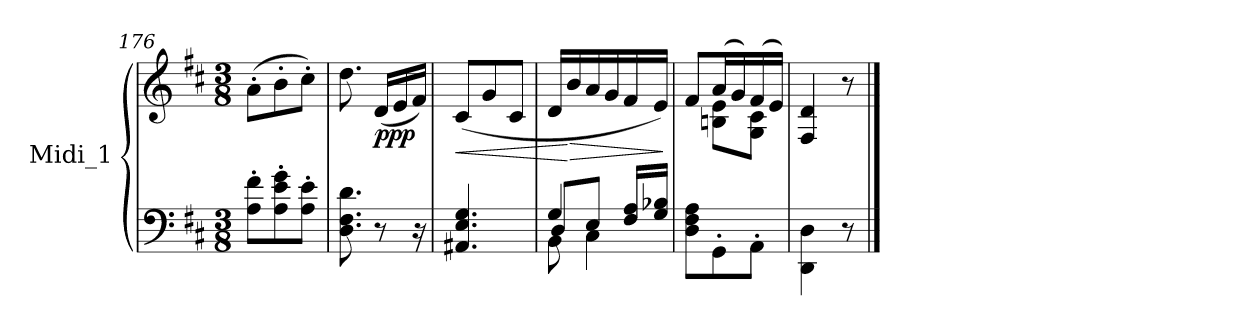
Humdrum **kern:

**kern	**kern	**dynam
*part1	*part1	*part1
*staff2	*staff1	*staff1/2
*I"Midi_1	*	*
*clefF4	*clefG2	*
*k[f#c#]	*k[f#c#]	*
*D:	*D:	*
*M3/8	*M3/8	*
=176	=176	=176
8A\' 8f#\'L	(>8a'\L	.
8A\' 8e\' 8g\'	8b'\	.
8A\' 8e\'J	8cc#'\J)	.
=177	=177	=177
8.D\ 8.F#\ 8.d\	8.dd\	.
!	!	!LO:DY:b
8r	(<16d/LL	ppp
.	16e/	.
16r	16f#/JJ)	.
=178	=178	=178
!	!	!LO:HP:b
4.AA#X/ 4.E/ 4.G/	(>8c#/L	<
.	8g/	.
.	8c#/J	.
!!LO:LB:g=z
=179	=179	=179
*^	*	*
*	*^	*	*
4G/	8BB\	8D/L	16d/LL	.
!	!	!	!	!LO:HP:n=1:b
.	.	.	16b/	[ >
.	4C#\	8E/J	16a/	.
.	.	.	16g/	.
16F#/ 16A/LL	.	8ryy	16f#/	.
16G/ 16B-X/JJ	.	.	16e/JJ)	.
*v	*v	*v	*	*
.	.	]
!!LO:PB:g=z
=180	=180	=180
*	*^	*
8D\ 8F#\ 8A\L	8f#/L	8ryy	.
8GG'\	(>16a/L	8Bni\ 8e\L	.
.	16g/)	.	.
8AA'\J	(>16f#/	8G\ 8c#\J	.
.	16e/JJ)	.	.
*	*v	*v	*
=181	=181	=181
4DD\ 4D\	4F#/ 4d/	.
8r	8r	.
==	==	==
*-	*-	*-
